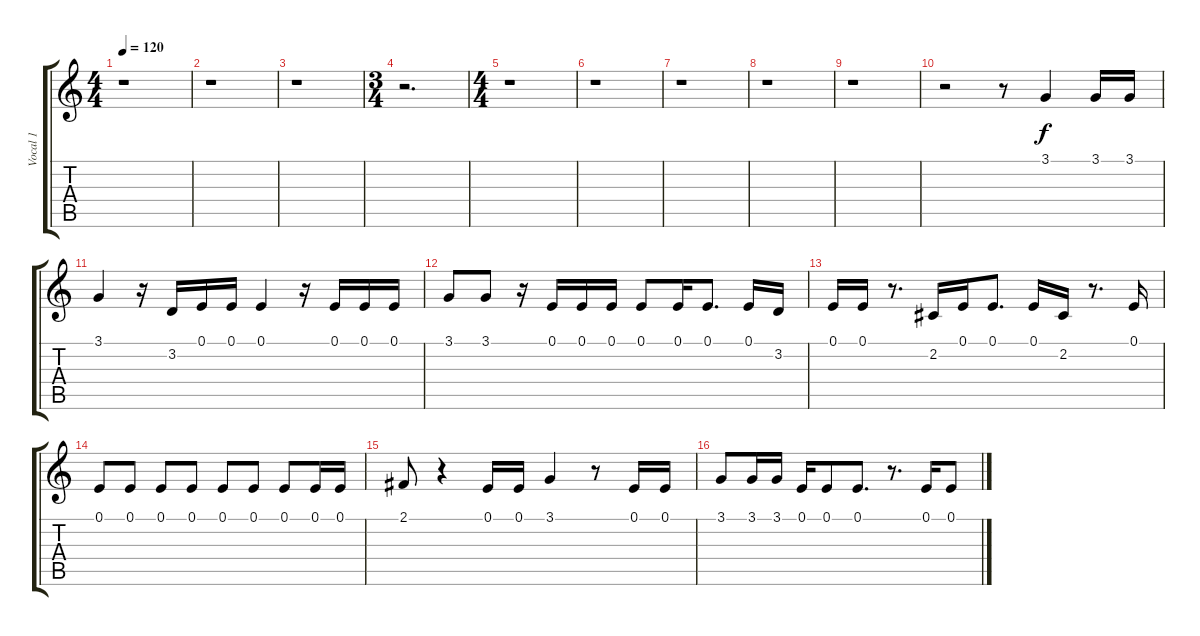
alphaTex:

\track ("Vocal 1" "Vocal 1") {instrument oboe}
\staff {score tabs}
\tuning (E4 B3 G3 D3 A2 E2) {hide}
\ts (4 4)
\tempo 120
\clef g2
\ks c
r.1{dy f instrument oboe} |
r.1 |
r.1 |
\ts (3 4)
r.2{d} |
\ts (4 4)
r.1 |
r.1 |
r.1 |
r.1 |
r.1 |
r.2 r.8 3.1.4 3.1.16 3.1.16 |
3.1.4 r.16 3.2.16 0.1.16 0.1.16 0.1.4 r.16 0.1.16 0.1.16 0.1.16 |
3.1.8 3.1.8 r.16 0.1.16 0.1.16 0.1.16 0.1.8 0.1.16 0.1.8{d} 0.1.16 3.2.16 |
0.1.16 0.1.16 r.8{d} 2.2.16 0.1.16 0.1.8{d} 0.1.16 2.2.16 r.8{d} 0.1.16 |
0.1.8 0.1.8 0.1.8 0.1.8 0.1.8 0.1.8 0.1.8 0.1.16 0.1.16 |
2.1.8 r.4 0.1.16 0.1.16 3.1.4 r.8 0.1.16 0.1.16 |
3.1.8 3.1.16 3.1.16 0.1.16 0.1.8 0.1.8{d} r.8{d} 0.1.16 0.1.8
